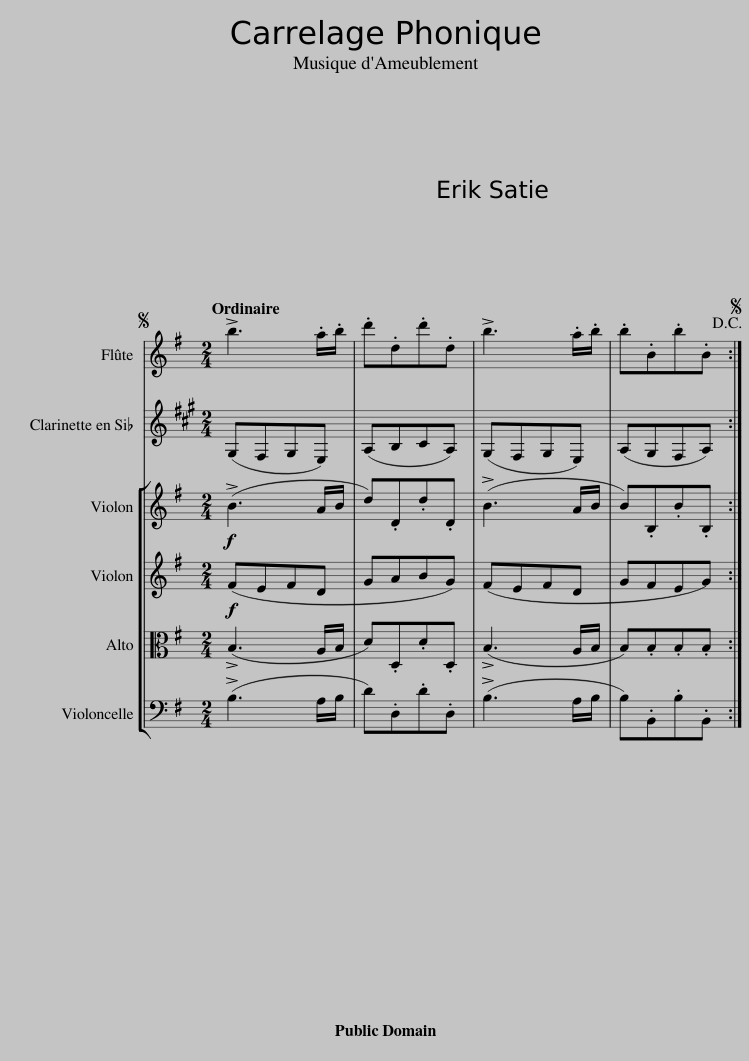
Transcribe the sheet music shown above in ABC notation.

X:1
%%score 1 2 [ 3 4 5 6 ]
L:1/8
M:2/4
I:linebreak $
K:G
V:1 treble
V:2 treble transpose=-2
V:3 treble
V:4 treble
V:5 alto
V:6 bass
V:1
S !>!b3 .a/.b/ | .d'.d.d'.d | !>!b3 .a/.b/ |S .b.B.b.B!D.C.! :| %4
V:2
[K:A] (G,F,G,E,) | (A,B,CA,) | (G,F,G,E,) | (A,G,F,A,) :| %4
V:3
!f! (!>!B3 A/B/ | d).D.d.D | (!>!B3 A/B/ | B).B,.B.B, :| %4
V:4
!f! (FEFD | GABG) | (FEFD | GFEG) :| %4
V:5
 (!>!B,3 A,/B,/ | D).D,.D.D, | (!>!B,3 A,/B,/ | B,).B,.B,.B, :| %4
V:6
 (!>!B,3 A,/B,/ | D).D,.D.D, | (!>!B,3 A,/B,/ | B,).B,,.B,.B,, :| %4
